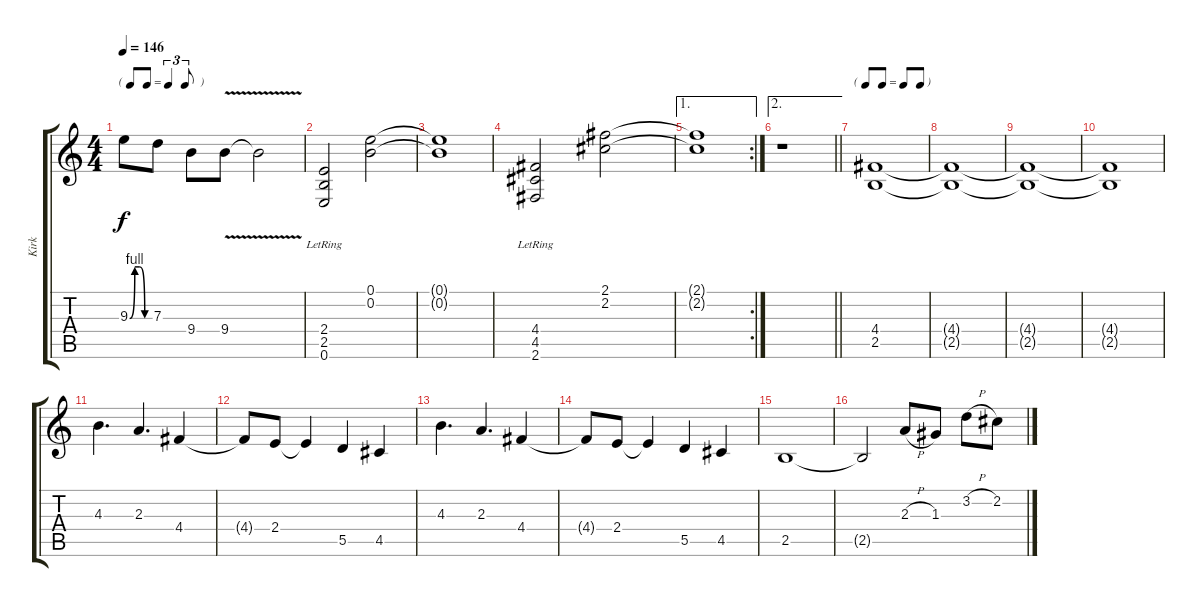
\track ("Kirk" "Kirk") {mute instrument distortionguitar}
\staff {score tabs}
\tuning (E4 B3 G3 D3 A2 E2) {hide}
\ts (4 4)
\tf triplet8th
\tempo 146
\clef g2
\ks c
9.3{be (custom 0 0 15 4 30 4 45 0 60 0)}.8{dy f} 7.3.8 9.4.8 9.4{v}.8 9.4{t}.2 |
(2.4{lr} 2.5{lr} 0.6{lr}).2 (0.1 0.2).2 |
(0.1{t} 0.2{t}).1 |
(4.4{lr} 4.5{lr} 2.6{lr}).2 (2.1 2.2).2 |
\ae 1
\rc 2
(2.1{t} 2.2{t}).1 |
\ae 2
\barLineRight lightlight
r.1 |
\tf none
(4.4 2.5).1 |
(4.4{t} 2.5{t}).1 |
(4.4{t} 2.5{t}).1 |
(4.4{t} 2.5{t}).1 |
4.3.4{d} 2.3.4{d} 4.4.4 |
4.4{t}.8 2.4.8 2.4{t}.4 5.5.4 4.5.4 |
4.3.4{d} 2.3.4{d} 4.4.4 |
4.4{t}.8 2.4.8 2.4{t}.4 5.5.4 4.5.4 |
2.5.1 |
2.5{t}.2 2.3{h}.8 1.3.8 3.2{h}.8 2.2.8
